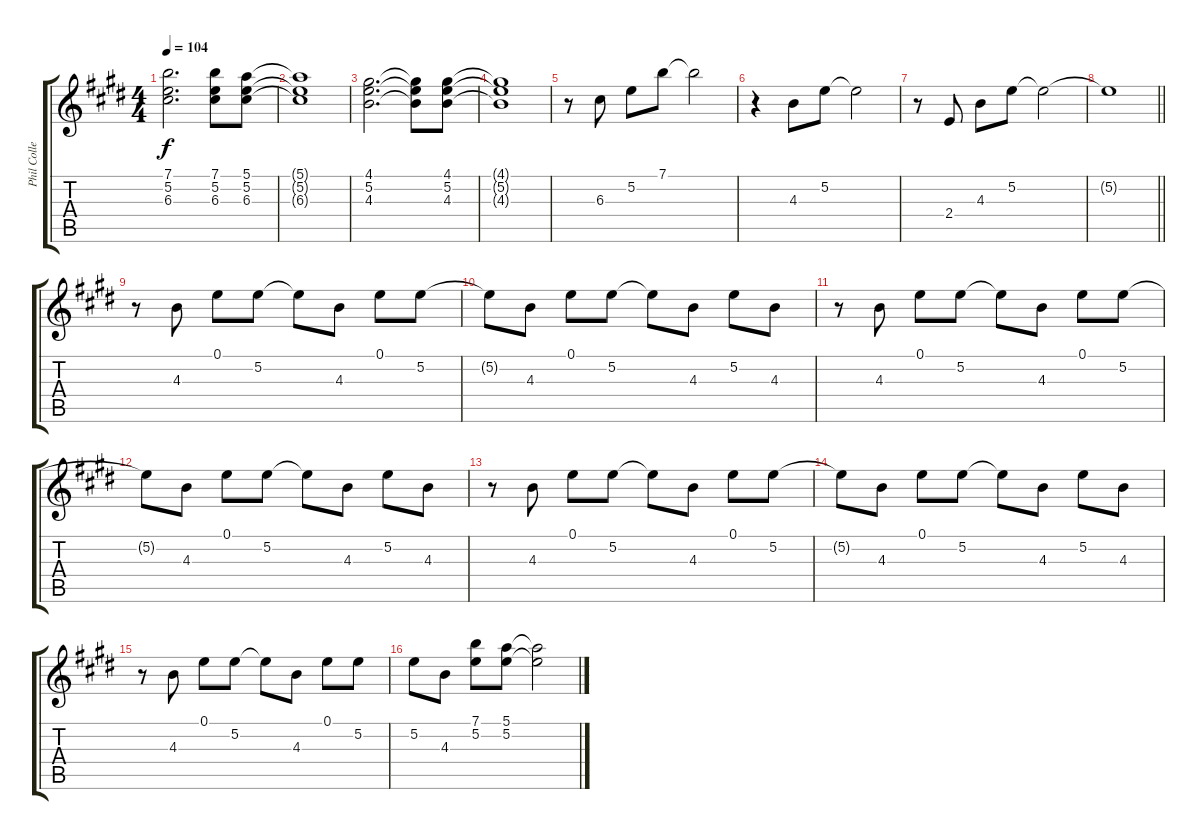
\track ("Phil Collen" "Phil Colle") {instrument distortionguitar}
\staff {score tabs}
\tuning (E4 B3 G3 D3 A2 E2) {hide}
\ts (4 4)
\tempo 104
\clef g2
\ks e
(7.1 5.2 6.3).2{d dy f} (7.1 5.2 6.3).8 (5.1 5.2 6.3).8 |
(5.1{t} 5.2{t} 6.3{t}).1 |
(4.1 5.2 4.3).2{d} (4.1{t} 5.2{t} 4.3{t}).8 (4.1 5.2 4.3).8 |
(4.1{t} 5.2{t} 4.3{t}).1 |
r.8 6.3.8 5.2.8 7.1.8 7.1{t}.2 |
r.4 4.3.8 5.2.8 5.2{t}.2 |
r.8 2.4.8 4.3.8 5.2.8 5.2{t}.2 |
\barLineRight lightlight
5.2{t}.1 |
r.8 4.3.8 0.1.8 5.2.8 5.2{t}.8 4.3.8 0.1.8 5.2.8 |
5.2{t}.8 4.3.8 0.1.8 5.2.8 5.2{t}.8 4.3.8 5.2.8 4.3.8 |
r.8 4.3.8 0.1.8 5.2.8 5.2{t}.8 4.3.8 0.1.8 5.2.8 |
5.2{t}.8 4.3.8 0.1.8 5.2.8 5.2{t}.8 4.3.8 5.2.8 4.3.8 |
r.8 4.3.8 0.1.8 5.2.8 5.2{t}.8 4.3.8 0.1.8 5.2.8 |
5.2{t}.8 4.3.8 0.1.8 5.2.8 5.2{t}.8 4.3.8 5.2.8 4.3.8 |
r.8 4.3.8 0.1.8 5.2.8 5.2{t}.8 4.3.8 0.1.8 5.2.8 |
5.2.8 4.3.8 (7.1 5.2).8 (5.1 5.2).8 (5.1{t} 5.2{t}).2
